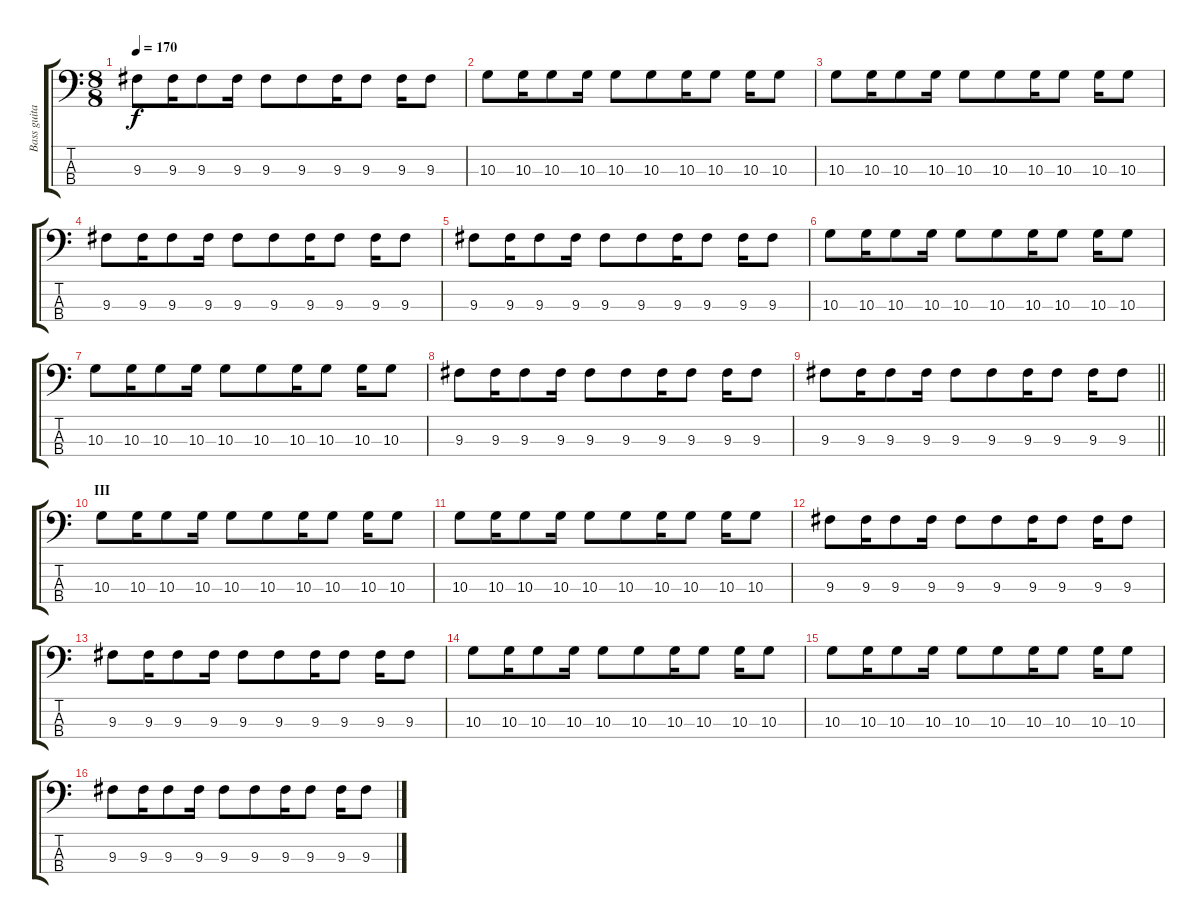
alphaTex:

\track ("Bass guitar" "Bass guita") {instrument electricbassfinger}
\staff {score tabs}
\tuning (G2 D2 A1 E1) {hide}
\ts (8 8)
\tempo 170
\clef f4
\ks c
9.3.8{dy f} 9.3.16 9.3.8 9.3.16 9.3.8 9.3.8 9.3.16 9.3.8 9.3.16 9.3.8 |
10.3.8 10.3.16 10.3.8 10.3.16 10.3.8 10.3.8 10.3.16 10.3.8 10.3.16 10.3.8 |
10.3.8 10.3.16 10.3.8 10.3.16 10.3.8 10.3.8 10.3.16 10.3.8 10.3.16 10.3.8 |
9.3.8 9.3.16 9.3.8 9.3.16 9.3.8 9.3.8 9.3.16 9.3.8 9.3.16 9.3.8 |
9.3.8 9.3.16 9.3.8 9.3.16 9.3.8 9.3.8 9.3.16 9.3.8 9.3.16 9.3.8 |
10.3.8 10.3.16 10.3.8 10.3.16 10.3.8 10.3.8 10.3.16 10.3.8 10.3.16 10.3.8 |
10.3.8 10.3.16 10.3.8 10.3.16 10.3.8 10.3.8 10.3.16 10.3.8 10.3.16 10.3.8 |
9.3.8 9.3.16 9.3.8 9.3.16 9.3.8 9.3.8 9.3.16 9.3.8 9.3.16 9.3.8 |
\barLineRight lightlight
9.3.8 9.3.16 9.3.8 9.3.16 9.3.8 9.3.8 9.3.16 9.3.8 9.3.16 9.3.8 |
\section ("" "III")
10.3.8 10.3.16 10.3.8 10.3.16 10.3.8 10.3.8 10.3.16 10.3.8 10.3.16 10.3.8 |
10.3.8 10.3.16 10.3.8 10.3.16 10.3.8 10.3.8 10.3.16 10.3.8 10.3.16 10.3.8 |
9.3.8 9.3.16 9.3.8 9.3.16 9.3.8 9.3.8 9.3.16 9.3.8 9.3.16 9.3.8 |
9.3.8 9.3.16 9.3.8 9.3.16 9.3.8 9.3.8 9.3.16 9.3.8 9.3.16 9.3.8 |
10.3.8 10.3.16 10.3.8 10.3.16 10.3.8 10.3.8 10.3.16 10.3.8 10.3.16 10.3.8 |
10.3.8 10.3.16 10.3.8 10.3.16 10.3.8 10.3.8 10.3.16 10.3.8 10.3.16 10.3.8 |
9.3.8 9.3.16 9.3.8 9.3.16 9.3.8 9.3.8 9.3.16 9.3.8 9.3.16 9.3.8
